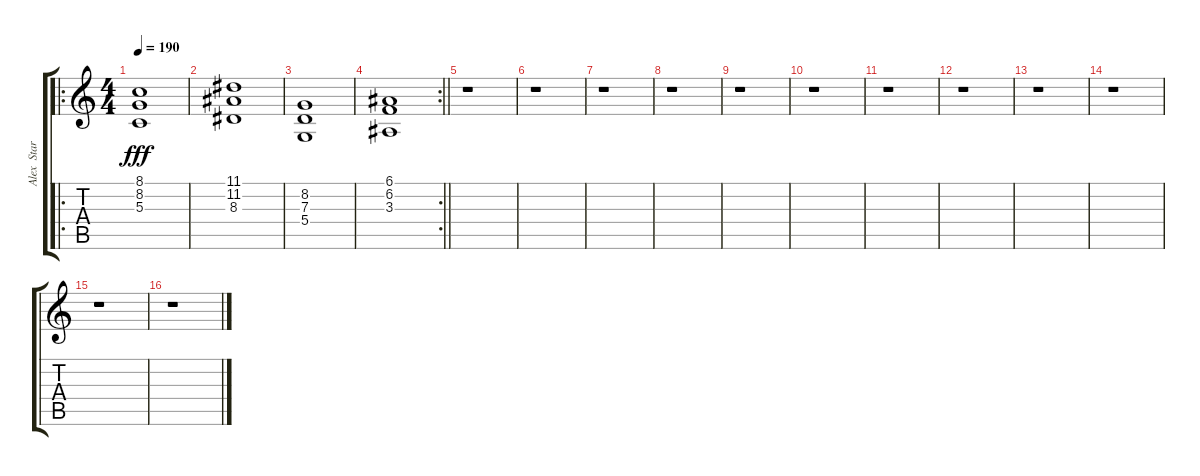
\track ("Alex  Staropoli 1" "Alex  Star") {instrument orchestrahit}
\staff {score tabs}
\tuning (E4 B3 G3 D3 A2 E2) {hide}
\ro
\ts (4 4)
\tempo 190
\clef g2
\ks c
(8.1 8.2 5.3).1{dy fff instrument orchestrahit} |
(11.1 11.2 8.3).1 |
(8.2 7.3 5.4).1 |
\rc 2
\barLineRight lightlight
(6.1 6.2 3.3).1 |
\section ("" "")
r.1{instrument brasssection} |
r.1 |
r.1 |
r.1 |
r.1 |
r.1 |
r.1 |
r.1 |
r.1 |
r.1 |
r.1 |
r.1
